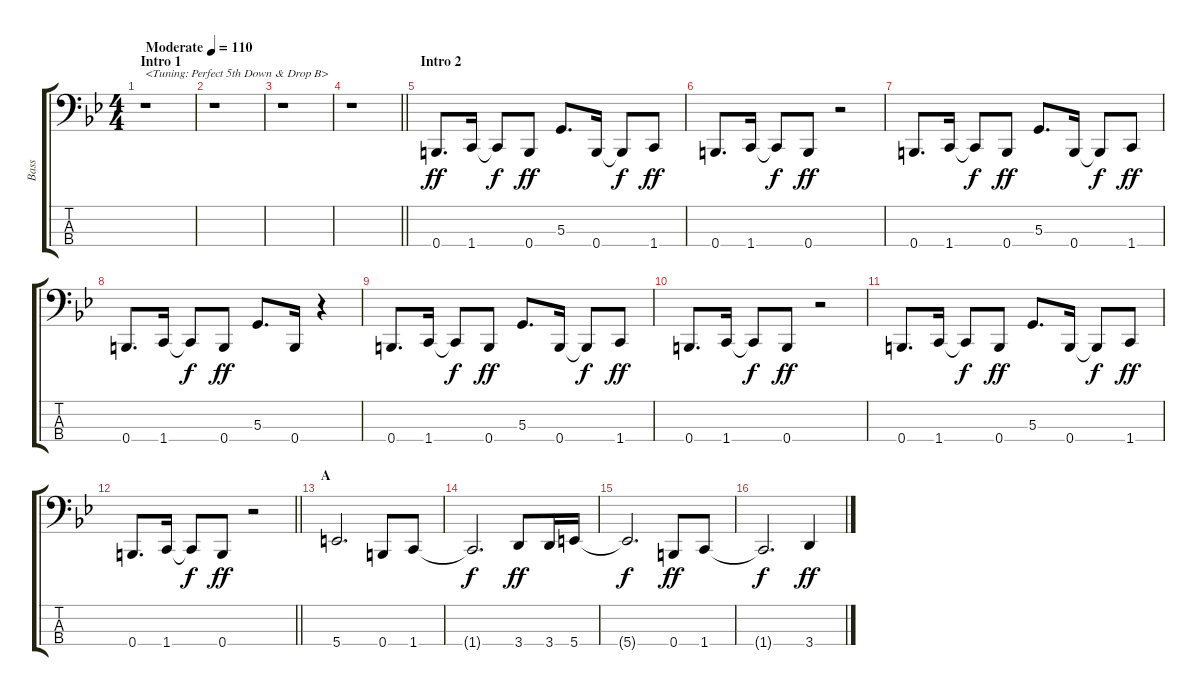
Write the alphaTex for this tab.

\track ("Bass" "Bass") {instrument electricbasspick}
\staff {score tabs}
\tuning (C2 G1 D1 B0) {hide}
\ts (4 4)
\section ("" "Intro 1")
\tempo (110 "Moderate")
\clef f4
\ks bb
r.1{txt "<Tuning: Perfect 5th Down & Drop B>" dy ff instrument electricbasspick} |
r.1 |
r.1 |
\barLineRight lightlight
r.1 |
\section ("" "Intro 2")
0.4.8{d} 1.4.16 1.4{t}.8{dy f} 0.4.8{dy ff} 5.3.8{d} 0.4.16 0.4{t}.8{dy f} 1.4.8{dy ff} |
0.4.8{d} 1.4.16 1.4{t}.8{dy f} 0.4.8{dy ff} r.2 |
0.4.8{d} 1.4.16 1.4{t}.8{dy f} 0.4.8{dy ff} 5.3.8{d} 0.4.16 0.4{t}.8{dy f} 1.4.8{dy ff} |
0.4.8{d} 1.4.16 1.4{t}.8{dy f} 0.4.8{dy ff} 5.3.8{d} 0.4.16 r.4 |
0.4.8{d} 1.4.16 1.4{t}.8{dy f} 0.4.8{dy ff} 5.3.8{d} 0.4.16 0.4{t}.8{dy f} 1.4.8{dy ff} |
0.4.8{d} 1.4.16 1.4{t}.8{dy f} 0.4.8{dy ff} r.2 |
0.4.8{d} 1.4.16 1.4{t}.8{dy f} 0.4.8{dy ff} 5.3.8{d} 0.4.16 0.4{t}.8{dy f} 1.4.8{dy ff} |
\barLineRight lightlight
0.4.8{d} 1.4.16 1.4{t}.8{dy f} 0.4.8{dy ff} r.2 |
\section ("" "A")
5.4.2{d} 0.4.8 1.4.8 |
1.4{t}.2{d dy f} 3.4.8{dy ff} 3.4.16 5.4.16 |
5.4{t}.2{d dy f} 0.4.8{dy ff} 1.4.8 |
1.4{t}.2{d dy f} 3.4.4{dy ff}
